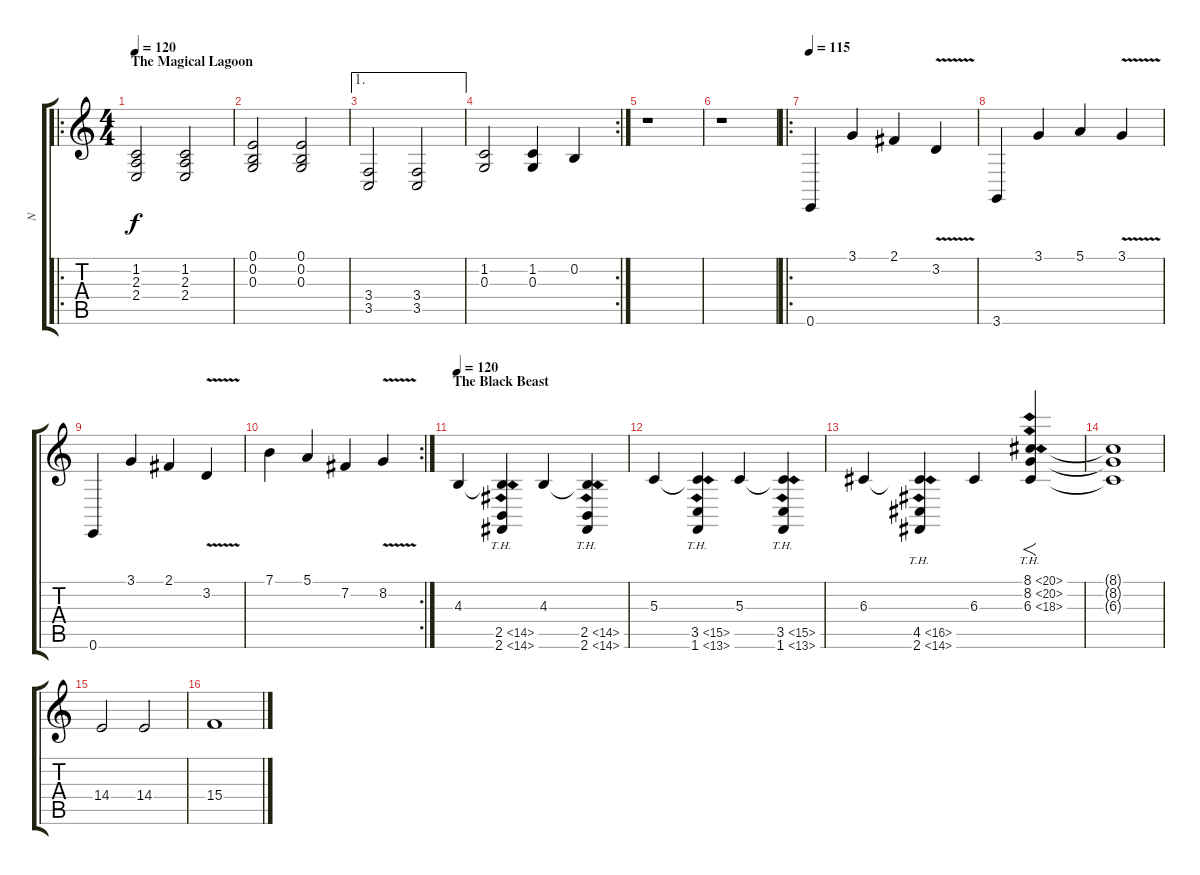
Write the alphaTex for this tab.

\track ("N" "N") {instrument shamisen}
\staff {score tabs}
\tuning (E4 B3 G3 D3 A2 E2) {hide}
\ro
\ts (4 4)
\section ("" "The Magical Lagoon")
\tempo 120
\clef g2
\ks c
(1.2 2.3 2.4).2{dy f volume 9} (1.2 2.3 2.4).2 |
(0.1 0.2 0.3).2 (0.1 0.2 0.3).2 |
\ae 1
(3.4 3.5).2 (3.4 3.5).2 |
\rc 2
(1.2 0.3).2 (1.2 0.3).4 0.2.4 |
r.1 |
r.1 |
\ro
\tempo 115
0.6.4{volume 11 balance 8 instrument shamisen} 3.1.4 2.1.4 3.2{v}.4 |
3.6.4 3.1.4 5.1.4 3.1{v}.4 |
0.6.4 3.1.4 2.1.4 3.2{v}.4 |
\rc 2
7.1.4 5.1.4 7.2.4 8.2{v}.4 |
\section ("" "The Black Beast")
\tempo 120
4.3.4{volume 12 instrument tubularbells} (4.3{t} 2.5{th 12} 2.6{th 12}).4 4.3.4 (4.3{t} 2.5{th 12} 2.6{th 12}).4 |
5.3.4 (5.3{t} 3.5{th 12} 1.6{th 12}).4 5.3.4 (5.3{t} 3.5{th 12} 1.6{th 12}).4 |
6.3.4 (6.3{t} 4.5{th 12} 2.6{th 12}).4 6.3.4 (8.1{th 12} 8.2{th 12} 6.3{th 12}).4{f volume 6} |
(8.1{t} 8.2{t} 6.3{t}).1 |
14.4.2{volume 12} 14.4.2 |
15.4.1
